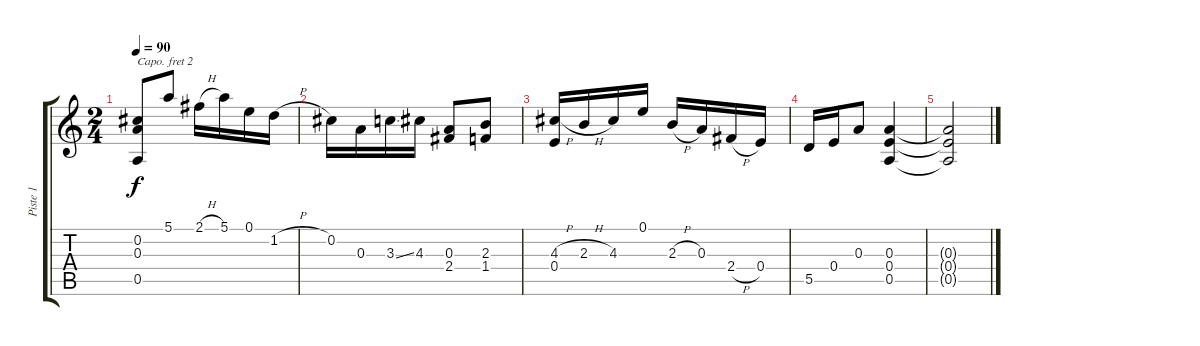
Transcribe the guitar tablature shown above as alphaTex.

\track ("Piste 1" "Piste 1") {instrument acousticguitarsteel}
\staff {score tabs}
\capo 2
\tuning (D4 B3 G3 D3 G2 D2) {hide}
\ts (2 4)
\tempo 90
\clef g2
\ks c
(0.2 0.3 0.5).8{dy f} 5.1.8 2.1{h}.16 5.1.16 0.1.16 1.2{h}.16 |
0.2.16 0.3.16 3.3{ss}.16 4.3.16 (0.3 2.4).8 (2.3 1.4).8 |
(4.3{h} 0.4).16 2.3{h}.16 4.3.16 0.1.16 2.3{h}.16 0.3.16 2.4{h}.16 0.4.16 |
5.5.16 0.4.16 0.3.8 (0.3 0.4 0.5).4 |
(0.3{t} 0.4{t} 0.5{t}).2
